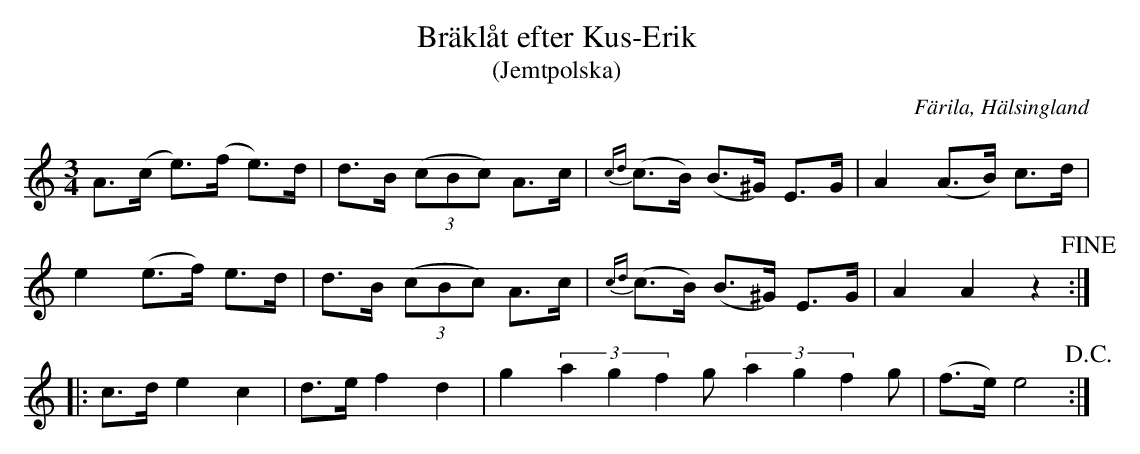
X:1
T: Bräklåt efter Kus-Erik
T: (Jemtpolska)
O: Färila, Hälsingland
M: 3/4
L: 1/8
K: Am
A>(c e>)(f e)>d | d>B ((3cBc) A>c | {cd}(c>B) (B>^G)   E>G      | A2    (A>B) c>d  |
e2   (e>f) e>d  | d>B ((3cBc) A>c | {cd}(c>B)    (B>^G)   E>G      | A2    A2    z2  !fine! ::
K: C
c>d  e2    c2   | d>e f2      d2  | g2        (3a2g2f2g (3a2g2f2g | (f>e) e4 !D.C.!       :|
